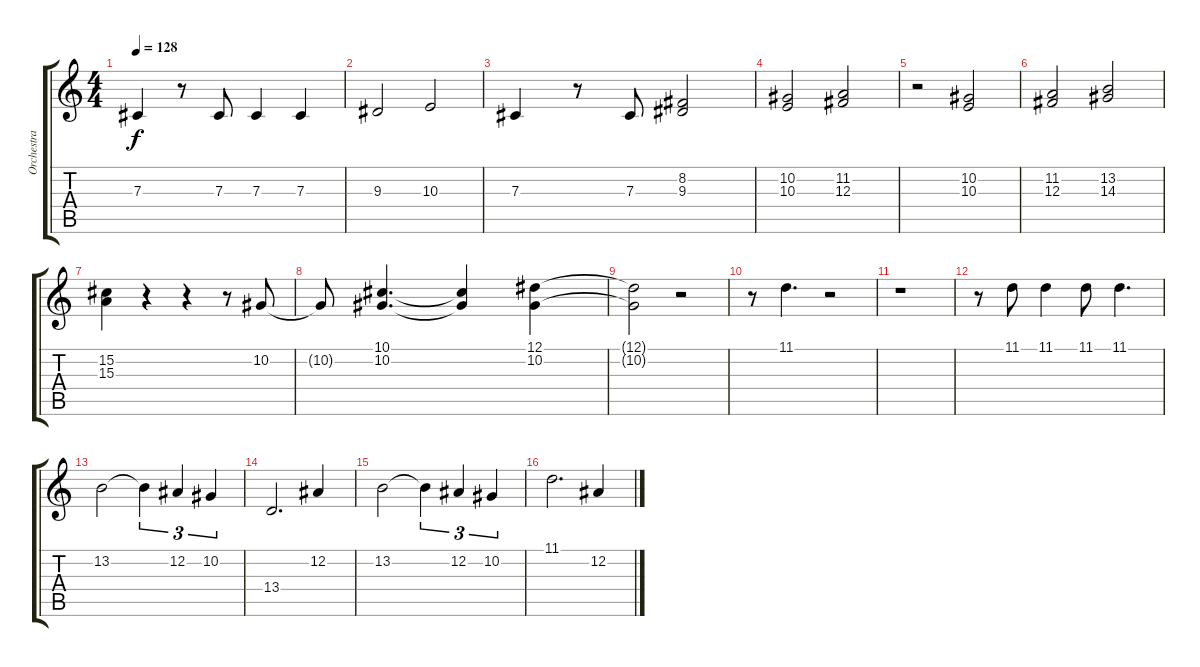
\track ("Orchestra [Pt.2]" "Orchestra ") {instrument stringensemble1}
\staff {score tabs}
\tuning (Eb4 Bb3 Gb3 Db3 Ab2 Eb2) {hide}
\ts (4 4)
\tempo 128
\clef g2
\ks c
7.3.4{dy f} r.8 7.3.8 7.3.4 7.3.4 |
9.3.2 10.3.2 |
7.3.4 r.8 7.3.8 (8.2 9.3).2 |
(10.2 10.3).2 (11.2 12.3).2 |
r.2 (10.2 10.3).2 |
(11.2 12.3).2 (13.2 14.3).2 |
(15.2 15.3).4 r.4 r.4 r.8 10.2.8 |
10.2{t}.8 (10.1 10.2).4{d} (10.1{t} 10.2{t}).4 (12.1 10.2).4 |
(12.1{t} 10.2{t}).2 r.2 |
r.8 11.1.4{d} r.2 |
r.1 |
r.8 11.1.8 11.1.4 11.1.8 11.1.4{d} |
13.2.2 13.2{t}.4{tu (3 2)} 12.2.4{tu (3 2)} 10.2.4{tu (3 2)} |
13.4.2{d} 12.2.4 |
13.2.2 13.2{t}.4{tu (3 2)} 12.2.4{tu (3 2)} 10.2.4{tu (3 2)} |
11.1.2{d} 12.2.4
